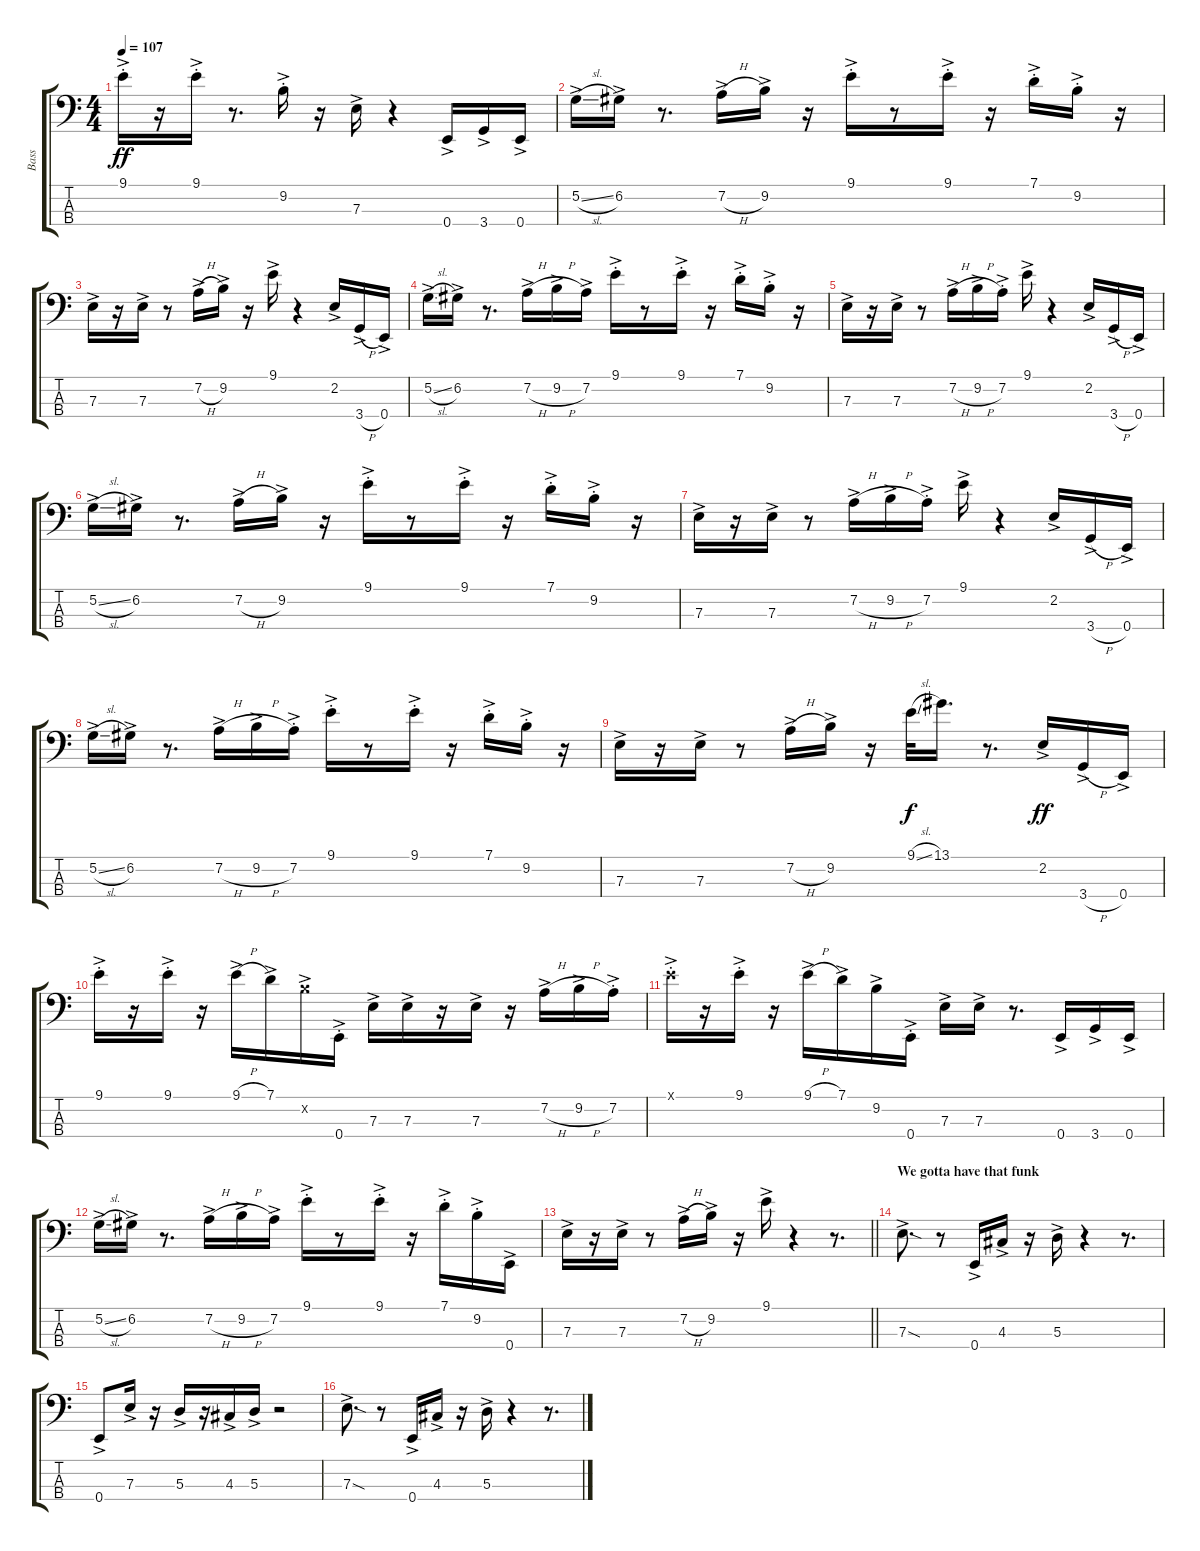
\track ("Bass" "Bass") {instrument electricbassfinger}
\staff {score tabs}
\tuning (G2 D2 A1 E1) {hide}
\ts (4 4)
\tempo 107
\clef f4
\ks c
9.1{ac st}.16{dy ff} r.16 9.1{ac st}.16 r.8{d} 9.2{ac st}.16 r.16 7.3{ac}.16 r.4 0.4{ac}.16 3.4{ac}.16 0.4{ac}.16 |
5.2{sl ac}.16 6.2{ac}.16 r.8{d} 7.2{h ac}.16 9.2{ac}.16 r.16 9.1{ac st}.16 r.8 9.1{ac st}.16 r.16 7.1{ac st}.16 9.2{ac st}.16 r.16 |
7.3{ac}.16 r.16 7.3{ac}.16 r.8 7.2{h ac}.16 9.2{ac}.16 r.16 9.1{ac}.16 r.4 2.2{ac}.16 3.4{h ac}.16 0.4{ac}.16 |
5.2{sl ac}.16 6.2{ac}.16 r.8{d} 7.2{h ac}.16 9.2{h ac}.16 7.2{ac}.16 9.1{ac st}.16 r.8 9.1{ac st}.16 r.16 7.1{ac st}.16 9.2{ac st}.16 r.16 |
7.3{ac}.16 r.16 7.3{ac}.16 r.8 7.2{h ac}.16 9.2{h ac}.16 7.2{ac st}.16 9.1{ac}.16 r.4 2.2{ac}.16 3.4{h ac}.16 0.4{ac}.16 |
5.2{sl ac}.16 6.2{ac}.16 r.8{d} 7.2{h ac}.16 9.2{ac}.16 r.16 9.1{ac st}.16 r.8 9.1{ac st}.16 r.16 7.1{ac st}.16 9.2{ac st}.16 r.16 |
7.3{ac}.16 r.16 7.3{ac}.16 r.8 7.2{h ac}.16 9.2{h ac}.16 7.2{ac st}.16 9.1{ac}.16 r.4 2.2{ac}.16 3.4{h ac}.16 0.4{ac}.16 |
5.2{sl ac}.16 6.2{ac}.16 r.8{d} 7.2{h ac}.16 9.2{h ac}.16 7.2{ac st}.16 9.1{ac st}.16 r.8 9.1{ac st}.16 r.16 7.1{ac st}.16 9.2{ac st}.16 r.16 |
7.3{ac}.16 r.16 7.3{ac}.16 r.8 7.2{h ac}.16 9.2{ac}.16 r.16 9.1{sl}.32{dy f} 13.1.16{d} r.8{d} 2.2{ac}.16{dy ff} 3.4{h ac}.16 0.4{ac}.16 |
9.1{ac st}.16 r.16 9.1{ac st}.16 r.16 9.1{h ac}.16 7.1{ac}.16 9.2{ac x}.16 0.4{ac st}.16 7.3{ac}.16 7.3{ac}.16 r.16 7.3{ac}.16 r.16 7.2{h ac}.16 9.2{h ac}.16 7.2{ac st}.16 |
9.1{ac st x}.16 r.16 9.1{ac st}.16 r.16 9.1{h ac}.16 7.1{ac}.16 9.2{ac}.16 0.4{ac st}.16 7.3{ac}.16 7.3{ac}.16 r.8{d} 0.4{ac}.16 3.4{ac}.16 0.4{ac}.16 |
5.2{sl ac}.16 6.2{ac}.16 r.8{d} 7.2{h ac}.16 9.2{h ac}.16 7.2{ac}.16 9.1{ac st}.16 r.8 9.1{ac st}.16 r.16 7.1{ac st}.16 9.2{ac st}.16 0.4{ac}.16 |
\barLineRight lightlight
7.3{ac}.16 r.16 7.3{ac}.16 r.8 7.2{h ac}.16 9.2{ac}.16 r.16 9.1{ac}.16 r.4 r.8{d} |
\section ("" "We gotta have that funk")
7.3{sod ac}.8{d} r.8 0.4{ac}.16 4.3{ac}.16 r.16 5.3{ac}.16 r.4 r.8{d} |
0.4{ac}.8 7.3{ac}.16 r.16 5.3{ac}.16 r.16 4.3{ac}.16 5.3{ac}.16 r.2 |
7.3{sod ac}.8{d} r.8 0.4{ac}.16 4.3{ac}.16 r.16 5.3{ac}.16 r.4 r.8{d}
